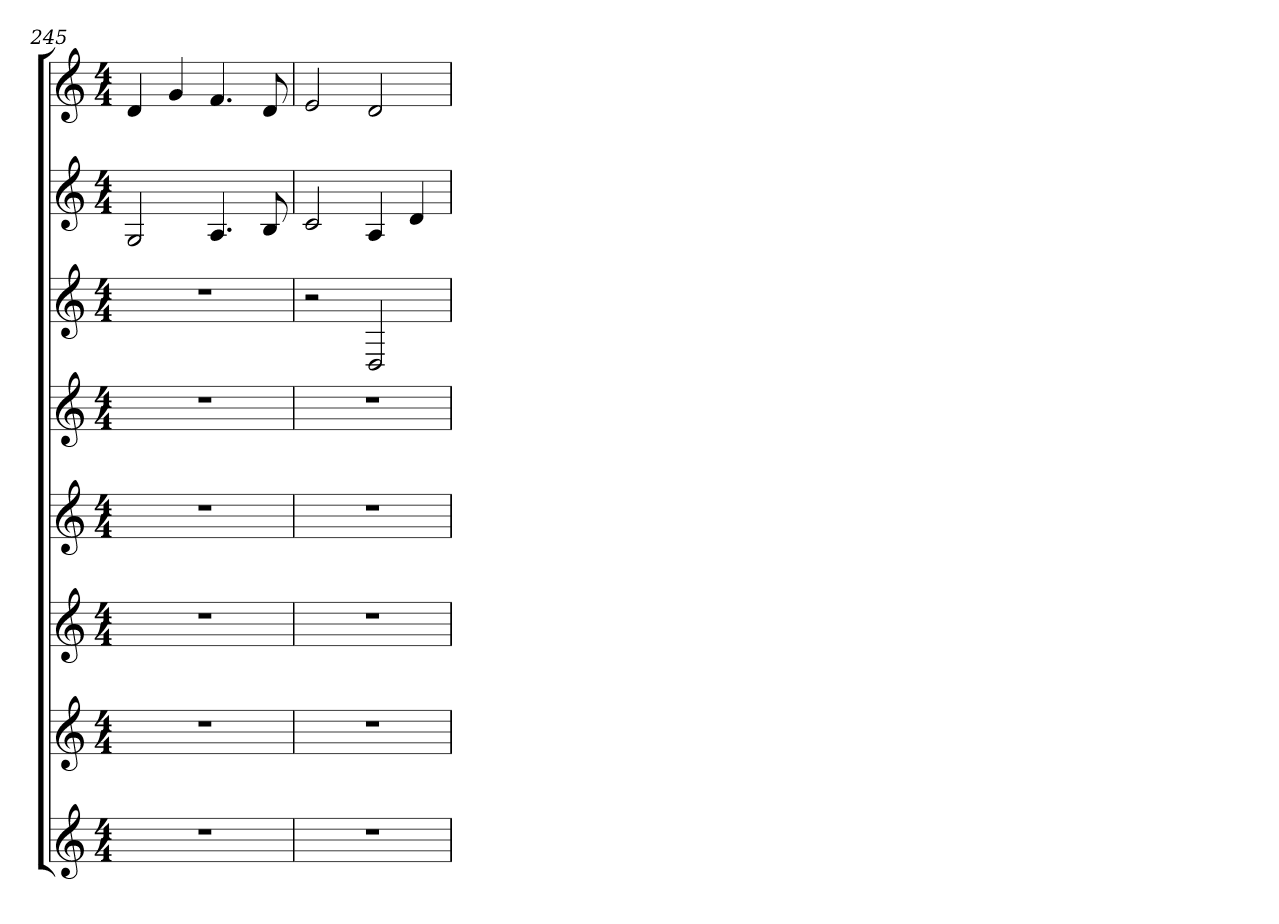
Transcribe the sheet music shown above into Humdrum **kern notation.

**kern	**kern	**kern	**kern	**kern	**kern	**kern	**kern
*part8	*part7	*part6	*part5	*part4	*part3	*part2	*part1
*staff8	*staff7	*staff6	*staff5	*staff4	*staff3	*staff2	*staff1
*clefG2	*clefG2	*clefG2	*clefG2	*clefG2	*clefG2	*clefG2	*clefG2
*k[]	*k[]	*k[]	*k[]	*k[]	*k[]	*k[]	*k[]
*M4/4	*M4/4	*M4/4	*M4/4	*M4/4	*M4/4	*M4/4	*M4/4
=245	=245	=245	=245	=245	=245	=245	=245
1r	1r	1r	1r	1r	1r	2G/	4d/
.	.	.	.	.	.	.	4g/
.	.	.	.	.	.	4.A/	4.f/
.	.	.	.	.	.	8B/	8d/
=246	=246	=246	=246	=246	=246	=246	=246
1r	1r	1r	1r	1r	2r	2c/	2e/
.	.	.	.	.	2D/	4A/	2d/
.	.	.	.	.	.	4d/	.
=	=	=	=	=	=	=	=
*-	*-	*-	*-	*-	*-	*-	*-
